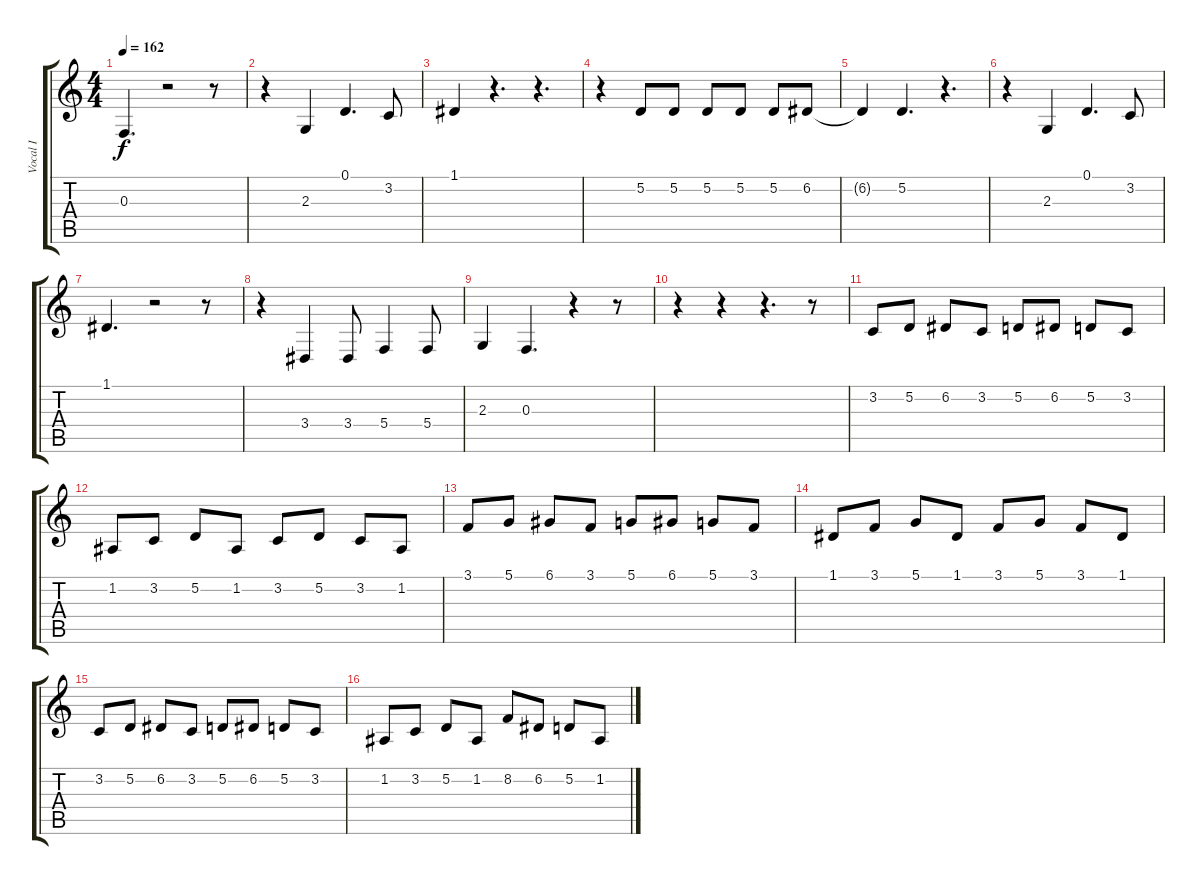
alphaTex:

\track ("Vocal I" "Vocal I") {instrument englishhorn}
\staff {score tabs}
\tuning (D4 A3 F3 C3 G2 C2) {hide}
\ts (4 4)
\tempo 162
\clef g2
\ks c
0.3.4{d dy f} r.2 r.8 |
r.4 2.3.4 0.1.4{d} 3.2.8 |
1.1.4 r.4{d} r.4{d} |
r.4 5.2.8 5.2.8 5.2.8 5.2.8 5.2.8 6.2.8 |
6.2{t}.4 5.2.4{d} r.4{d} |
r.4 2.3.4 0.1.4{d} 3.2.8 |
1.1.4{d} r.2 r.8 |
r.4 3.4.4 3.4.8 5.4.4 5.4.8 |
2.3.4 0.3.4{d} r.4 r.8 |
r.4 r.4 r.4{d} r.8 |
3.2.8 5.2.8 6.2.8 3.2.8 5.2.8 6.2.8 5.2.8 3.2.8 |
1.2.8 3.2.8 5.2.8 1.2.8 3.2.8 5.2.8 3.2.8 1.2.8 |
3.1.8 5.1.8 6.1.8 3.1.8 5.1.8 6.1.8 5.1.8 3.1.8 |
1.1.8 3.1.8 5.1.8 1.1.8 3.1.8 5.1.8 3.1.8 1.1.8 |
3.2.8 5.2.8 6.2.8 3.2.8 5.2.8 6.2.8 5.2.8 3.2.8 |
1.2.8 3.2.8 5.2.8 1.2.8 8.2.8 6.2.8 5.2.8 1.2.8
